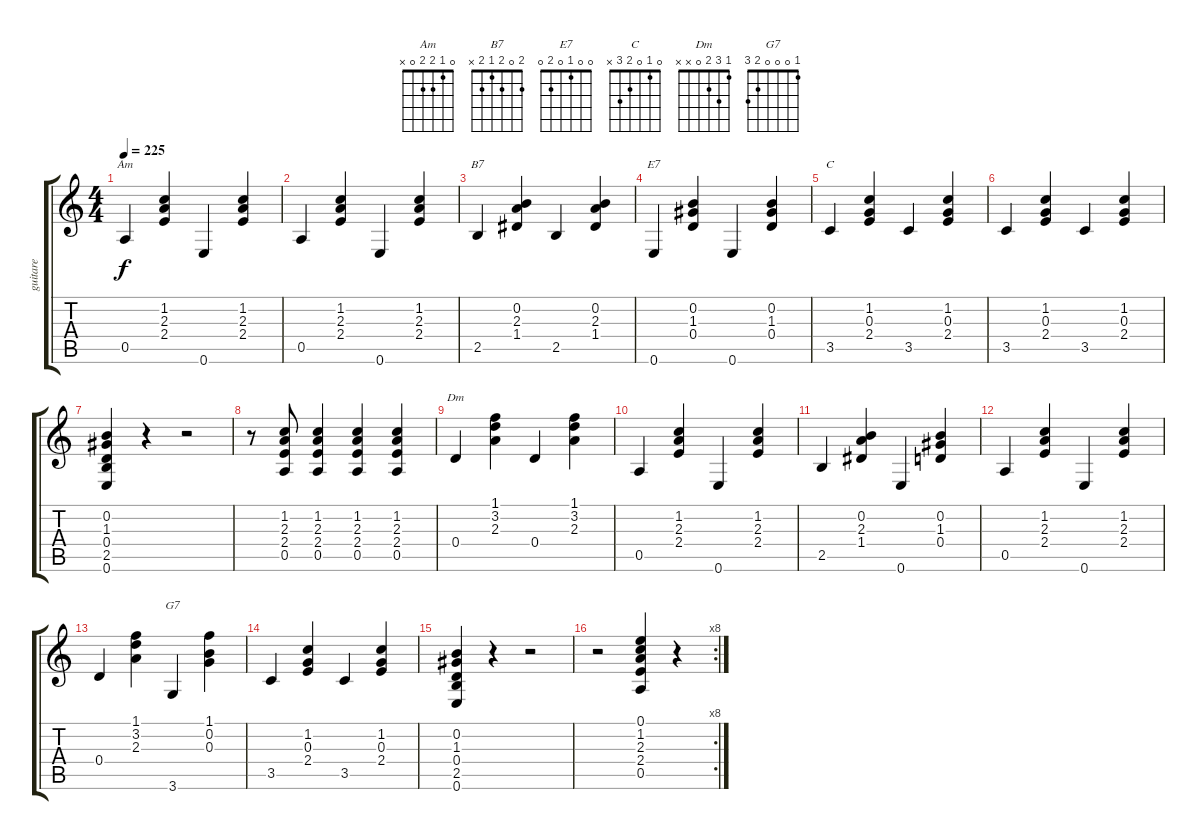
\track ("guitare" "guitare") {instrument acousticguitarnylon}
\staff {score tabs}
\tuning (E4 B3 G3 D3 A2 E2) {hide}
\chord ("Am" 0 1 2 2 0 x)
\chord ("B7" 2 0 2 1 2 x)
\chord ("E7" 0 0 1 0 2 0)
\chord ("C" 0 1 0 2 3 x)
\chord ("Dm" 1 3 2 0 x x)
\chord ("G7" 1 0 0 0 2 3)
\ts (4 4)
\tempo 225
\clef g2
\ks c
0.5.4{ch "Am" dy f} (1.2 2.3 2.4).4 0.6.4 (1.2 2.3 2.4).4 |
0.5.4 (1.2 2.3 2.4).4 0.6.4 (1.2 2.3 2.4).4 |
2.5.4{ch "B7"} (0.2 2.3 1.4).4 2.5.4 (0.2 2.3 1.4).4 |
0.6.4{ch "E7"} (0.2 1.3 0.4).4 0.6.4 (0.2 1.3 0.4).4 |
3.5.4{ch "C"} (1.2 0.3 2.4).4 3.5.4 (1.2 0.3 2.4).4 |
3.5.4 (1.2 0.3 2.4).4 3.5.4 (1.2 0.3 2.4).4 |
(0.2 1.3 0.4 2.5 0.6).4 r.4 r.2 |
r.8 (1.2 2.3 2.4 0.5).8 (1.2 2.3 2.4 0.5).4 (1.2 2.3 2.4 0.5).4 (1.2 2.3 2.4 0.5).4 |
0.4.4{ch "Dm"} (1.1 3.2 2.3).4 0.4.4 (1.1 3.2 2.3).4 |
0.5.4 (1.2 2.3 2.4).4 0.6.4 (1.2 2.3 2.4).4 |
2.5.4 (0.2 2.3 1.4).4 0.6.4 (0.2 1.3 0.4).4 |
0.5.4 (1.2 2.3 2.4).4 0.6.4 (1.2 2.3 2.4).4 |
0.4.4 (1.1 3.2 2.3).4 3.6.4{ch "G7"} (1.1 0.2 0.3).4 |
3.5.4 (1.2 0.3 2.4).4 3.5.4 (1.2 0.3 2.4).4 |
(0.2 1.3 0.4 2.5 0.6).4 r.4 r.2 |
\rc 8
r.2 (0.1 1.2 2.3 2.4 0.5).4 r.4
